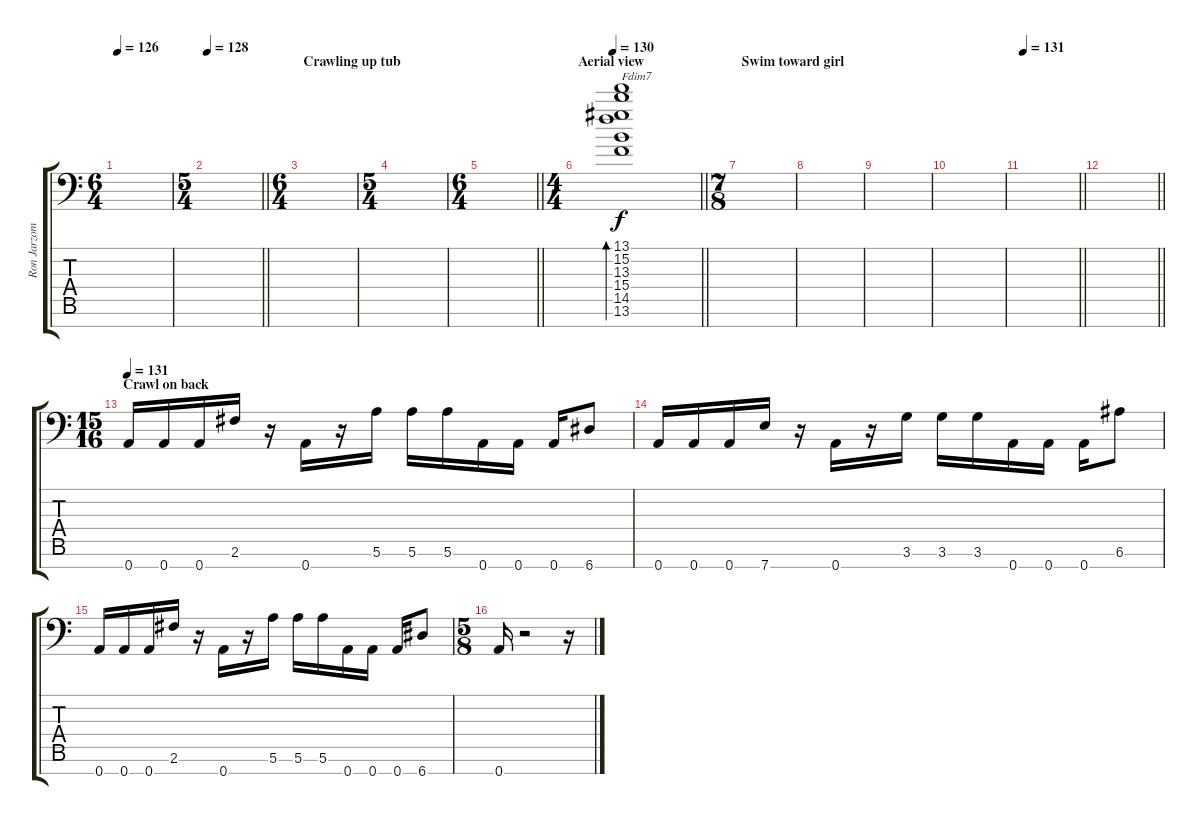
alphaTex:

\track ("Ron Jarzombek Rhythm 1" "Ron Jarzom") {instrument acousticguitarsteel}
\staff {score tabs}
\tuning (E4 B3 G3 D3 A2 E2 A1) {hide}
\ts (6 4)
\tempo 126
\clef f4
\ks c
|
\ts (5 4)
\tempo 128
\barLineRight lightlight
|
\ts (6 4)
\section ("" "Crawling up tub")
|
\ts (5 4)
|
\ts (6 4)
\barLineRight lightlight
|
\ts (4 4)
\section ("" "Aerial view")
\tempo 130
\barLineRight lightlight
(13.1 15.2 13.3 15.4 14.5 13.6).1{bd 480 txt "Fdim7"} |
\ts (7 8)
\section ("" "Swim toward girl")
|
|
|
|
\tempo 131
\barLineRight lightlight
|
\barLineRight lightlight
|
\ts (15 16)
\section ("" "Crawl on back")
\tempo 131
0.7.16{instrument distortionguitar} 0.7.16 0.7.16 2.6.16 r.16 0.7.16 r.16 5.6.16 5.6.16 5.6.16 0.7.16 0.7.16 0.7.16 6.7.8 |
0.7.16 0.7.16 0.7.16 7.7.16 r.16 0.7.16 r.16 3.6.16 3.6.16 3.6.16 0.7.16 0.7.16 0.7.16 6.6.8 |
0.7.16 0.7.16 0.7.16 2.6.16 r.16 0.7.16 r.16 5.6.16 5.6.16 5.6.16 0.7.16 0.7.16 0.7.16 6.7.8 |
\ts (5 8)
0.7.16 r.2 r.16
